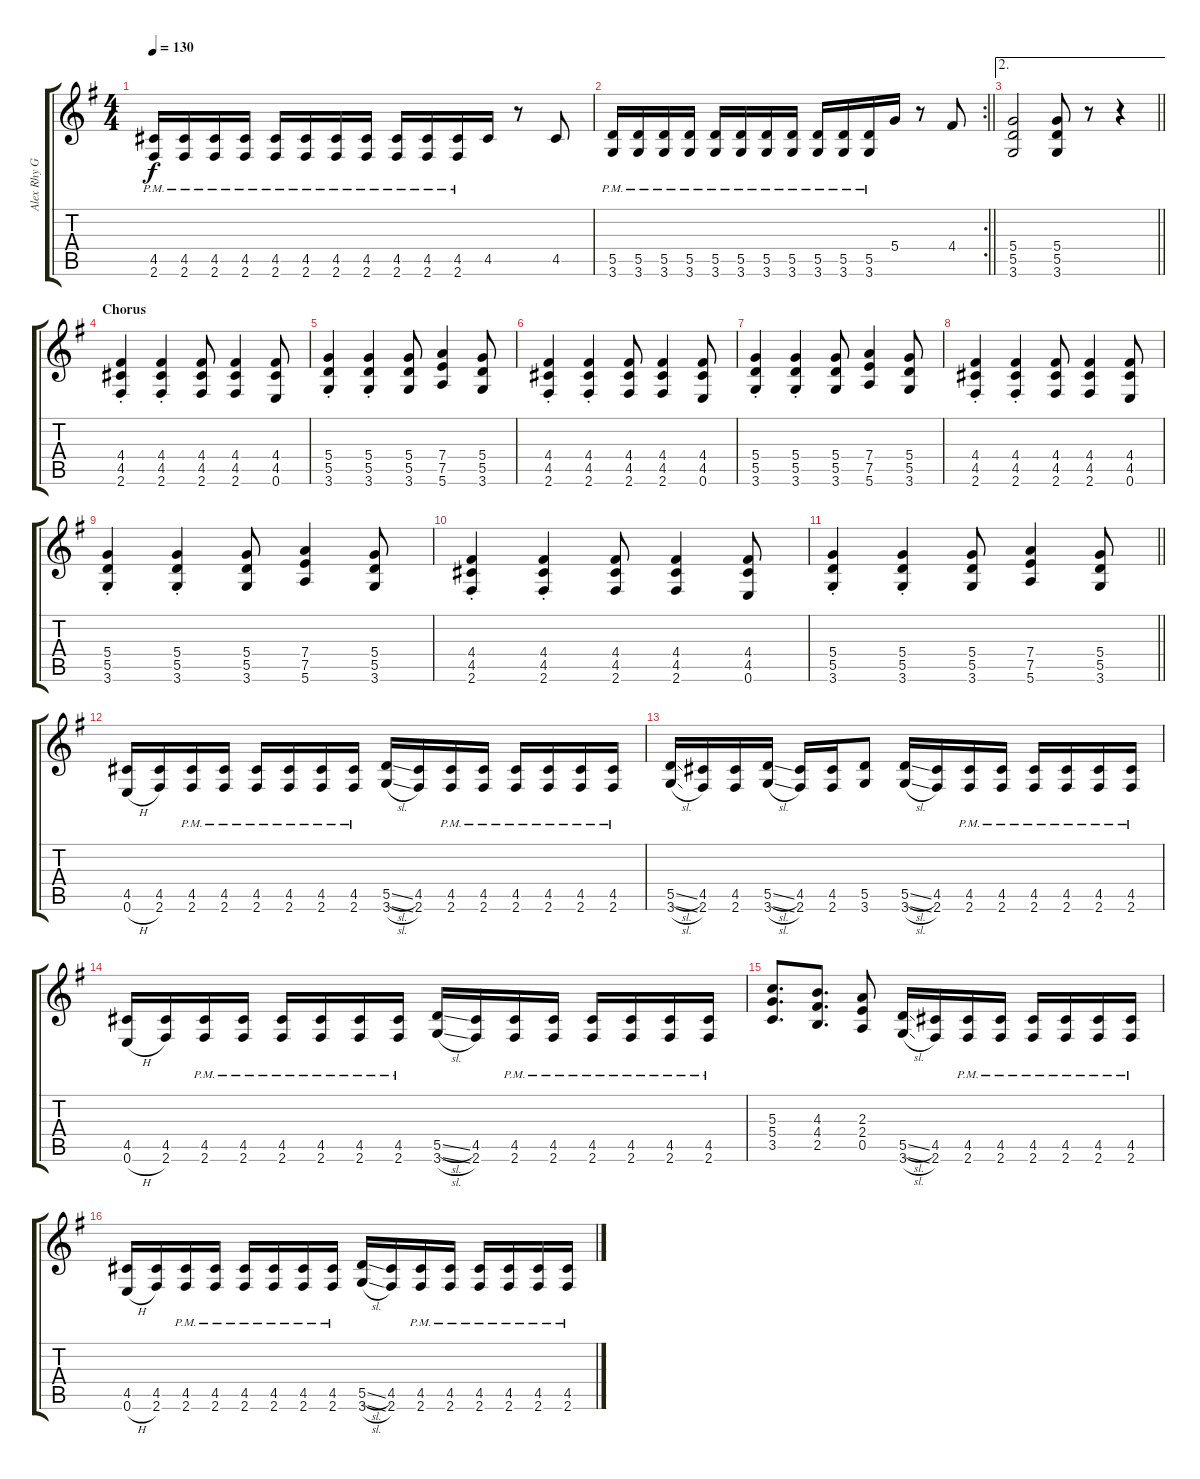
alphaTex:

\track ("Alex Rhy Gtr" "Alex Rhy G") {instrument distortionguitar}
\staff {score tabs}
\tuning (E4 B3 G3 D3 A2 E2) {hide}
\ts (4 4)
\tempo 130
\clef g2
\ks g
(4.5{pm} 2.6{pm}).16{dy f} (4.5{pm} 2.6{pm}).16 (4.5{pm} 2.6{pm}).16 (4.5{pm} 2.6{pm}).16 (4.5{pm} 2.6{pm}).16 (4.5{pm} 2.6{pm}).16 (4.5{pm} 2.6{pm}).16 (4.5{pm} 2.6{pm}).16 (4.5{pm} 2.6{pm}).16 (4.5{pm} 2.6{pm}).16 (4.5{pm} 2.6{pm}).16 4.5.16 r.8 4.5.8 |
\rc 2
\barLineRight lightlight
(5.5{pm} 3.6{pm}).16 (5.5{pm} 3.6{pm}).16 (5.5{pm} 3.6{pm}).16 (5.5{pm} 3.6{pm}).16 (5.5{pm} 3.6{pm}).16 (5.5{pm} 3.6{pm}).16 (5.5{pm} 3.6{pm}).16 (5.5{pm} 3.6{pm}).16 (5.5{pm} 3.6{pm}).16 (5.5{pm} 3.6{pm}).16 (5.5{pm} 3.6{pm}).16 5.4.16 r.8 4.4.8 |
\ae 2
\barLineRight lightlight
(5.4 5.5 3.6).2 (5.4 5.5 3.6).8 r.8 r.4 |
\section ("" "Chorus")
(4.4{st} 4.5{st} 2.6{st}).4 (4.4{st} 4.5{st} 2.6{st}).4 (4.4 4.5 2.6).8 (4.4 4.5 2.6).4 (4.4 4.5 0.6).8 |
(5.4{st} 5.5{st} 3.6{st}).4 (5.4{st} 5.5{st} 3.6{st}).4 (5.4 5.5 3.6).8 (7.4 7.5 5.6).4 (5.4 5.5 3.6).8 |
(4.4{st} 4.5{st} 2.6{st}).4 (4.4{st} 4.5{st} 2.6{st}).4 (4.4 4.5 2.6).8 (4.4 4.5 2.6).4 (4.4 4.5 0.6).8 |
(5.4{st} 5.5{st} 3.6{st}).4 (5.4{st} 5.5{st} 3.6{st}).4 (5.4 5.5 3.6).8 (7.4 7.5 5.6).4 (5.4 5.5 3.6).8 |
(4.4{st} 4.5{st} 2.6{st}).4 (4.4{st} 4.5{st} 2.6{st}).4 (4.4 4.5 2.6).8 (4.4 4.5 2.6).4 (4.4 4.5 0.6).8 |
(5.4{st} 5.5{st} 3.6{st}).4 (5.4{st} 5.5{st} 3.6{st}).4 (5.4 5.5 3.6).8 (7.4 7.5 5.6).4 (5.4 5.5 3.6).8 |
(4.4{st} 4.5{st} 2.6{st}).4 (4.4{st} 4.5{st} 2.6{st}).4 (4.4 4.5 2.6).8 (4.4 4.5 2.6).4 (4.4 4.5 0.6).8 |
\barLineRight lightlight
(5.4{st} 5.5{st} 3.6{st}).4 (5.4{st} 5.5{st} 3.6{st}).4 (5.4 5.5 3.6).8 (7.4 7.5 5.6).4 (5.4 5.5 3.6).8 |
(4.5 0.6{h}).16 (4.5 2.6).16 (4.5{pm} 2.6{pm}).16 (4.5{pm} 2.6{pm}).16 (4.5{pm} 2.6{pm}).16 (4.5{pm} 2.6{pm}).16 (4.5{pm} 2.6{pm}).16 (4.5{pm} 2.6{pm}).16 (5.5{sl} 3.6{sl}).16 (4.5 2.6).16 (4.5{pm} 2.6{pm}).16 (4.5{pm} 2.6{pm}).16 (4.5{pm} 2.6{pm}).16 (4.5{pm} 2.6{pm}).16 (4.5{pm} 2.6{pm}).16 (4.5{pm} 2.6{pm}).16 |
(5.5{sl} 3.6{sl}).16 (4.5 2.6).16 (4.5 2.6).16 (5.5{sl} 3.6{sl}).16 (4.5 2.6).16 (4.5 2.6).16 (5.5 3.6).8 (5.5{sl} 3.6{sl}).16 (4.5 2.6).16 (4.5{pm} 2.6{pm}).16 (4.5{pm} 2.6{pm}).16 (4.5{pm} 2.6{pm}).16 (4.5{pm} 2.6{pm}).16 (4.5{pm} 2.6{pm}).16 (4.5{pm} 2.6{pm}).16 |
(4.5 0.6{h}).16 (4.5 2.6).16 (4.5{pm} 2.6{pm}).16 (4.5{pm} 2.6{pm}).16 (4.5{pm} 2.6{pm}).16 (4.5{pm} 2.6{pm}).16 (4.5{pm} 2.6{pm}).16 (4.5{pm} 2.6{pm}).16 (5.5{sl} 3.6{sl}).16 (4.5 2.6).16 (4.5{pm} 2.6{pm}).16 (4.5{pm} 2.6{pm}).16 (4.5{pm} 2.6{pm}).16 (4.5{pm} 2.6{pm}).16 (4.5{pm} 2.6{pm}).16 (4.5{pm} 2.6{pm}).16 |
(5.3 5.4 3.5).8{d} (4.3 4.4 2.5).8{d} (2.3 2.4 0.5).8 (5.5{sl} 3.6{sl}).16 (4.5 2.6).16 (4.5{pm} 2.6{pm}).16 (4.5{pm} 2.6{pm}).16 (4.5{pm} 2.6{pm}).16 (4.5{pm} 2.6{pm}).16 (4.5{pm} 2.6{pm}).16 (4.5{pm} 2.6{pm}).16 |
(4.5 0.6{h}).16 (4.5 2.6).16 (4.5{pm} 2.6{pm}).16 (4.5{pm} 2.6{pm}).16 (4.5{pm} 2.6{pm}).16 (4.5{pm} 2.6{pm}).16 (4.5{pm} 2.6{pm}).16 (4.5{pm} 2.6{pm}).16 (5.5{sl} 3.6{sl}).16 (4.5 2.6).16 (4.5{pm} 2.6{pm}).16 (4.5{pm} 2.6{pm}).16 (4.5{pm} 2.6{pm}).16 (4.5{pm} 2.6{pm}).16 (4.5{pm} 2.6{pm}).16 (4.5{pm} 2.6{pm}).16
